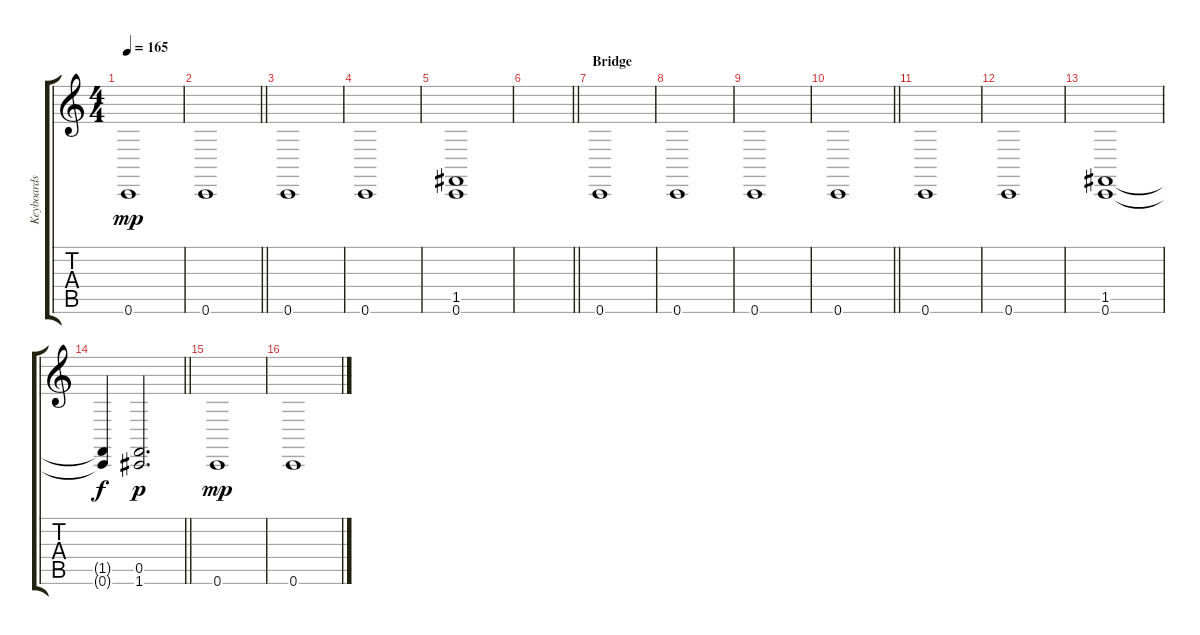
\track ("Keyboards" "Keyboards") {instrument stringensemble1}
\staff {score tabs}
\tuning (C4 G3 Eb3 Bb2 F2 C2) {hide}
\ts (4 4)
\tempo 165
\clef g2
\ks c
0.6.1{dy mp} |
\barLineRight lightlight
0.6.1 |
0.6.1 |
0.6.1 |
(1.5 0.6).1 |
\barLineRight lightlight
|
\section ("" "Bridge")
0.6.1 |
0.6.1 |
0.6.1 |
\barLineRight lightlight
0.6.1 |
0.6.1 |
0.6.1 |
(1.5 0.6).1 |
\barLineRight lightlight
(1.5{t} 0.6{t}).4{dy f} (0.5 1.6).2{d dy p} |
0.6.1{dy mp} |
0.6.1
